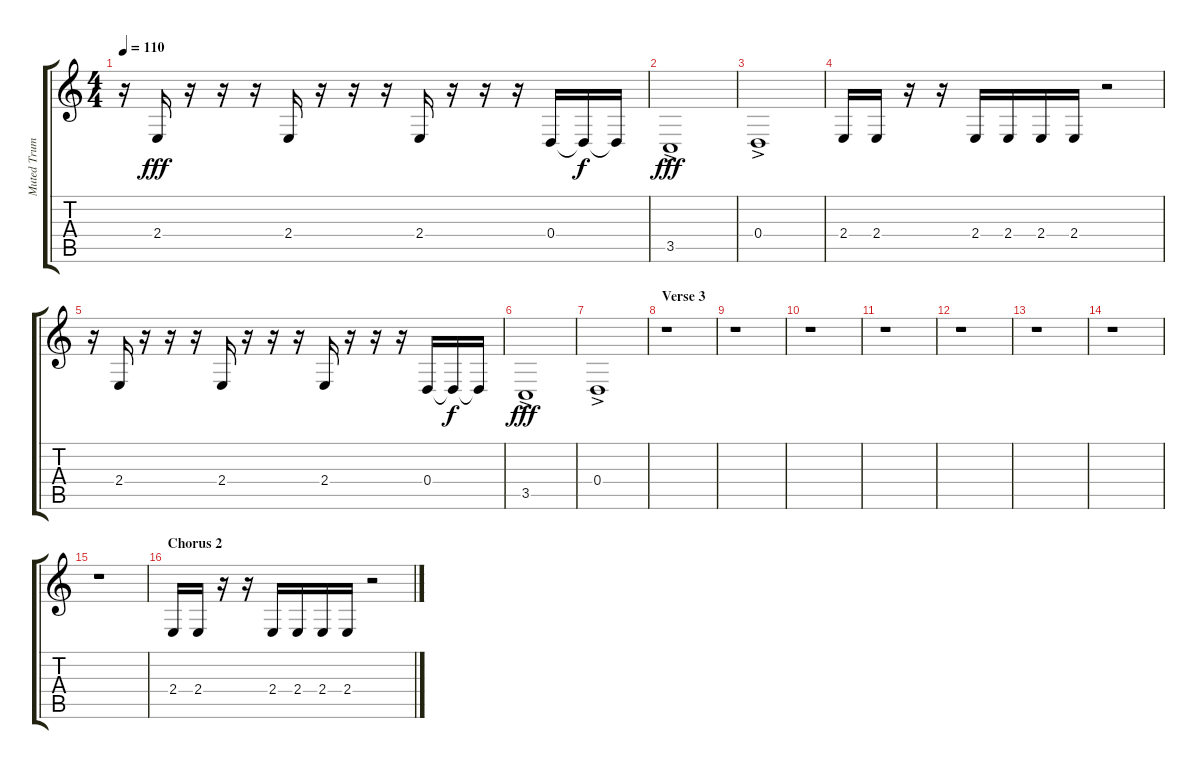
\track ("Muted Trumpet 2" "Muted Trum") {instrument mutedtrumpet}
\staff {score tabs}
\tuning (E4 B3 G3 D3 A2 E2) {hide}
\ts (4 4)
\tempo 110
\clef g2
\ks c
r.16{dy fff} 2.4.16 r.16 r.16 r.16 2.4.16 r.16 r.16 r.16 2.4.16 r.16 r.16 r.16 0.4.16 0.4{t}.16{dy f} 0.4{t}.16 |
3.5{ac}.1{dy fff} |
0.4{ac}.1 |
2.4.16 2.4.16 r.16 r.16 2.4.16 2.4.16 2.4.16 2.4.16 r.2 |
r.16 2.4.16 r.16 r.16 r.16 2.4.16 r.16 r.16 r.16 2.4.16 r.16 r.16 r.16 0.4.16 0.4{t}.16{dy f} 0.4{t}.16 |
3.5{ac}.1{dy fff} |
0.4{ac}.1 |
\section ("" "Verse 3")
r.1 |
r.1 |
r.1 |
r.1 |
r.1 |
r.1 |
r.1 |
r.1 |
\section ("" "Chorus 2")
2.4.16 2.4.16 r.16 r.16 2.4.16 2.4.16 2.4.16 2.4.16 r.2
